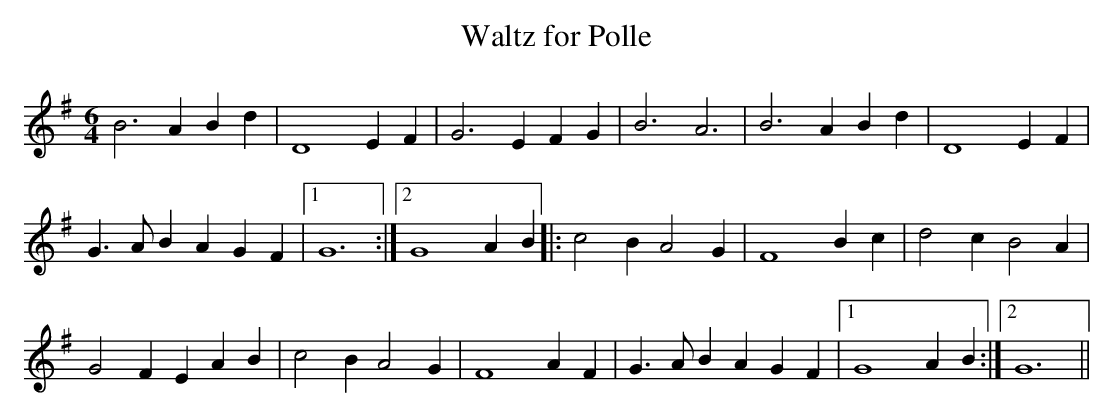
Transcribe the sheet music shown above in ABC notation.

X:1
T:Waltz for Polle
M:6/4
L:1/4
K:G
B3 ABd | D4EF | G3 EFG | B3A3 | B3ABd | D4EF |
G>AB AGF |1G6 :|2 G4AB |: c2B A2G | F4Bc | d2c B2A |
G2F EAB | c2B A2G | F4AF | G>AB AGF |1 G4AB :|2 G6 ||
